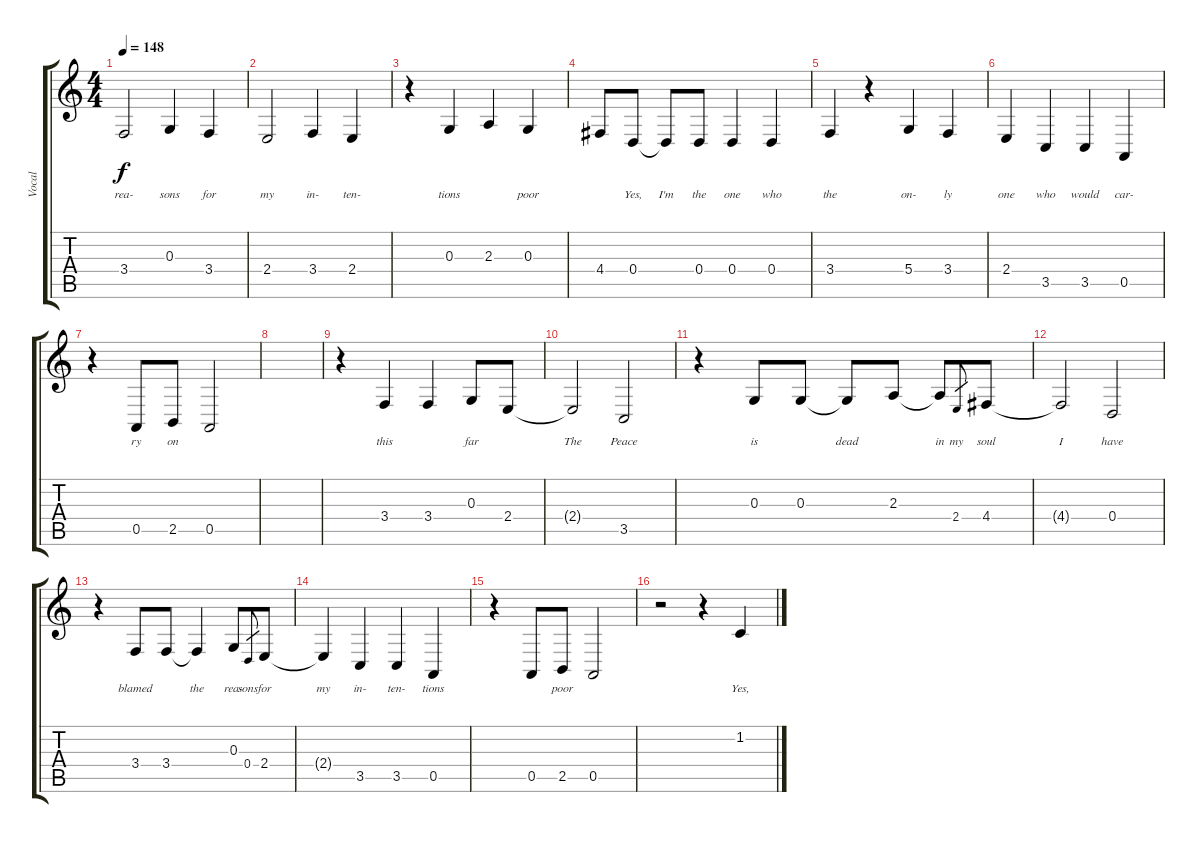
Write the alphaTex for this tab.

\track ("Vocal" "Vocal") {instrument harmonica}
\staff {score tabs}
\tuning (E4 B3 G3 D3 A2 E2) {hide}
\ts (4 4)
\tempo 148
\clef g2
\ks c
3.4.2{lyrics (0 "") lyrics (1 "rea-") lyrics (2 "") lyrics (3 "") lyrics (4 "") dy f} 0.3.4{lyrics (0 "") lyrics (1 "sons") lyrics (2 "") lyrics (3 "") lyrics (4 "")} 3.4.4{lyrics (0 "") lyrics (1 "for") lyrics (2 "") lyrics (3 "") lyrics (4 "")} |
2.4.2{lyrics (0 "") lyrics (1 "my") lyrics (2 "") lyrics (3 "") lyrics (4 "")} 3.4.4{lyrics (0 "") lyrics (1 "in-") lyrics (2 "") lyrics (3 "") lyrics (4 "")} 2.4.4{lyrics (0 "") lyrics (1 "ten-") lyrics (2 "") lyrics (3 "") lyrics (4 "")} |
r.4 0.3.4{lyrics (0 "") lyrics (1 "tions") lyrics (2 "") lyrics (3 "") lyrics (4 "")} 2.3.4{lyrics (0 "") lyrics (1 "") lyrics (2 "") lyrics (3 "") lyrics (4 "")} 0.3.4{lyrics (0 "") lyrics (1 "poor") lyrics (2 "") lyrics (3 "") lyrics (4 "")} |
4.4.8{lyrics (0 "") lyrics (1 "") lyrics (2 "") lyrics (3 "") lyrics (4 "")} 0.4.8{lyrics (0 "") lyrics (1 "Yes,") lyrics (2 "") lyrics (3 "") lyrics (4 "")} 0.4{t}.8{lyrics (0 "") lyrics (1 "I'm") lyrics (2 "") lyrics (3 "") lyrics (4 "")} 0.4.8{lyrics (0 "") lyrics (1 "the") lyrics (2 "") lyrics (3 "") lyrics (4 "")} 0.4.4{lyrics (0 "") lyrics (1 "one") lyrics (2 "") lyrics (3 "") lyrics (4 "")} 0.4.4{lyrics (0 "") lyrics (1 "who") lyrics (2 "") lyrics (3 "") lyrics (4 "")} |
3.4.4{lyrics (0 "") lyrics (1 "the") lyrics (2 "") lyrics (3 "") lyrics (4 "")} r.4 5.4.4{lyrics (0 "") lyrics (1 "on-") lyrics (2 "") lyrics (3 "") lyrics (4 "")} 3.4.4{lyrics (0 "") lyrics (1 "ly") lyrics (2 "") lyrics (3 "") lyrics (4 "")} |
2.4.4{lyrics (0 "") lyrics (1 "one") lyrics (2 "") lyrics (3 "") lyrics (4 "")} 3.5.4{lyrics (0 "") lyrics (1 "who") lyrics (2 "") lyrics (3 "") lyrics (4 "")} 3.5.4{lyrics (0 "") lyrics (1 "would") lyrics (2 "") lyrics (3 "") lyrics (4 "")} 0.5.4{lyrics (0 "") lyrics (1 "car-") lyrics (2 "") lyrics (3 "") lyrics (4 "")} |
r.4 0.5.8{lyrics (0 "") lyrics (1 "ry") lyrics (2 "") lyrics (3 "") lyrics (4 "")} 2.5.8{lyrics (0 "") lyrics (1 "on") lyrics (2 "") lyrics (3 "") lyrics (4 "")} 0.5.2{lyrics (0 "") lyrics (1 "") lyrics (2 "") lyrics (3 "") lyrics (4 "")} |
|
r.4 3.4.4{lyrics (0 "") lyrics (1 "this") lyrics (2 "") lyrics (3 "") lyrics (4 "")} 3.4.4{lyrics (0 "") lyrics (1 "") lyrics (2 "") lyrics (3 "") lyrics (4 "")} 0.3.8{lyrics (0 "") lyrics (1 "far") lyrics (2 "") lyrics (3 "") lyrics (4 "")} 2.4.8{lyrics (0 "") lyrics (1 "") lyrics (2 "") lyrics (3 "") lyrics (4 "")} |
2.4{t}.2{lyrics (0 "") lyrics (1 "The") lyrics (2 "") lyrics (3 "") lyrics (4 "")} 3.5.2{lyrics (0 "") lyrics (1 "Peace") lyrics (2 "") lyrics (3 "") lyrics (4 "")} |
r.4 0.3.8{lyrics (0 "") lyrics (1 "is") lyrics (2 "") lyrics (3 "") lyrics (4 "")} 0.3.8{lyrics (0 "") lyrics (1 "") lyrics (2 "") lyrics (3 "") lyrics (4 "")} 0.3{t}.8{lyrics (0 "") lyrics (1 "dead") lyrics (2 "") lyrics (3 "") lyrics (4 "")} 2.3.8{lyrics (0 "") lyrics (1 "") lyrics (2 "") lyrics (3 "") lyrics (4 "")} 2.3{t}.8{lyrics (0 "") lyrics (1 "in") lyrics (2 "") lyrics (3 "") lyrics (4 "")} 2.4.8{lyrics (0 "") lyrics (1 "my") lyrics (2 "") lyrics (3 "") lyrics (4 "") gr} 4.4.8{lyrics (0 "") lyrics (1 "soul") lyrics (2 "") lyrics (3 "") lyrics (4 "")} |
4.4{t}.2{lyrics (0 "") lyrics (1 "I") lyrics (2 "") lyrics (3 "") lyrics (4 "")} 0.4.2{lyrics (0 "") lyrics (1 "have") lyrics (2 "") lyrics (3 "") lyrics (4 "")} |
r.4 3.4.8{lyrics (0 "") lyrics (1 "blamed") lyrics (2 "") lyrics (3 "") lyrics (4 "")} 3.4.8{lyrics (0 "") lyrics (1 "") lyrics (2 "") lyrics (3 "") lyrics (4 "")} 3.4{t}.4{lyrics (0 "") lyrics (1 "the") lyrics (2 "") lyrics (3 "") lyrics (4 "")} 0.3.8{lyrics (0 "") lyrics (1 "rea-") lyrics (2 "") lyrics (3 "") lyrics (4 "")} 0.4.8{lyrics (0 "") lyrics (1 "sons") lyrics (2 "") lyrics (3 "") lyrics (4 "") gr} 2.4.8{lyrics (0 "") lyrics (1 "for") lyrics (2 "") lyrics (3 "") lyrics (4 "")} |
2.4{t}.4{lyrics (0 "") lyrics (1 "my") lyrics (2 "") lyrics (3 "") lyrics (4 "")} 3.5.4{lyrics (0 "") lyrics (1 "in-") lyrics (2 "") lyrics (3 "") lyrics (4 "")} 3.5.4{lyrics (0 "") lyrics (1 "ten-") lyrics (2 "") lyrics (3 "") lyrics (4 "")} 0.5.4{lyrics (0 "") lyrics (1 "tions") lyrics (2 "") lyrics (3 "") lyrics (4 "")} |
r.4 0.5.8{lyrics (0 "") lyrics (1 "") lyrics (2 "") lyrics (3 "") lyrics (4 "")} 2.5.8{lyrics (0 "") lyrics (1 "poor") lyrics (2 "") lyrics (3 "") lyrics (4 "")} 0.5.2{lyrics (0 "") lyrics (1 "") lyrics (2 "") lyrics (3 "") lyrics (4 "")} |
r.2 r.4 1.2.4{lyrics (0 "") lyrics (1 "Yes,") lyrics (2 "") lyrics (3 "") lyrics (4 "")}
